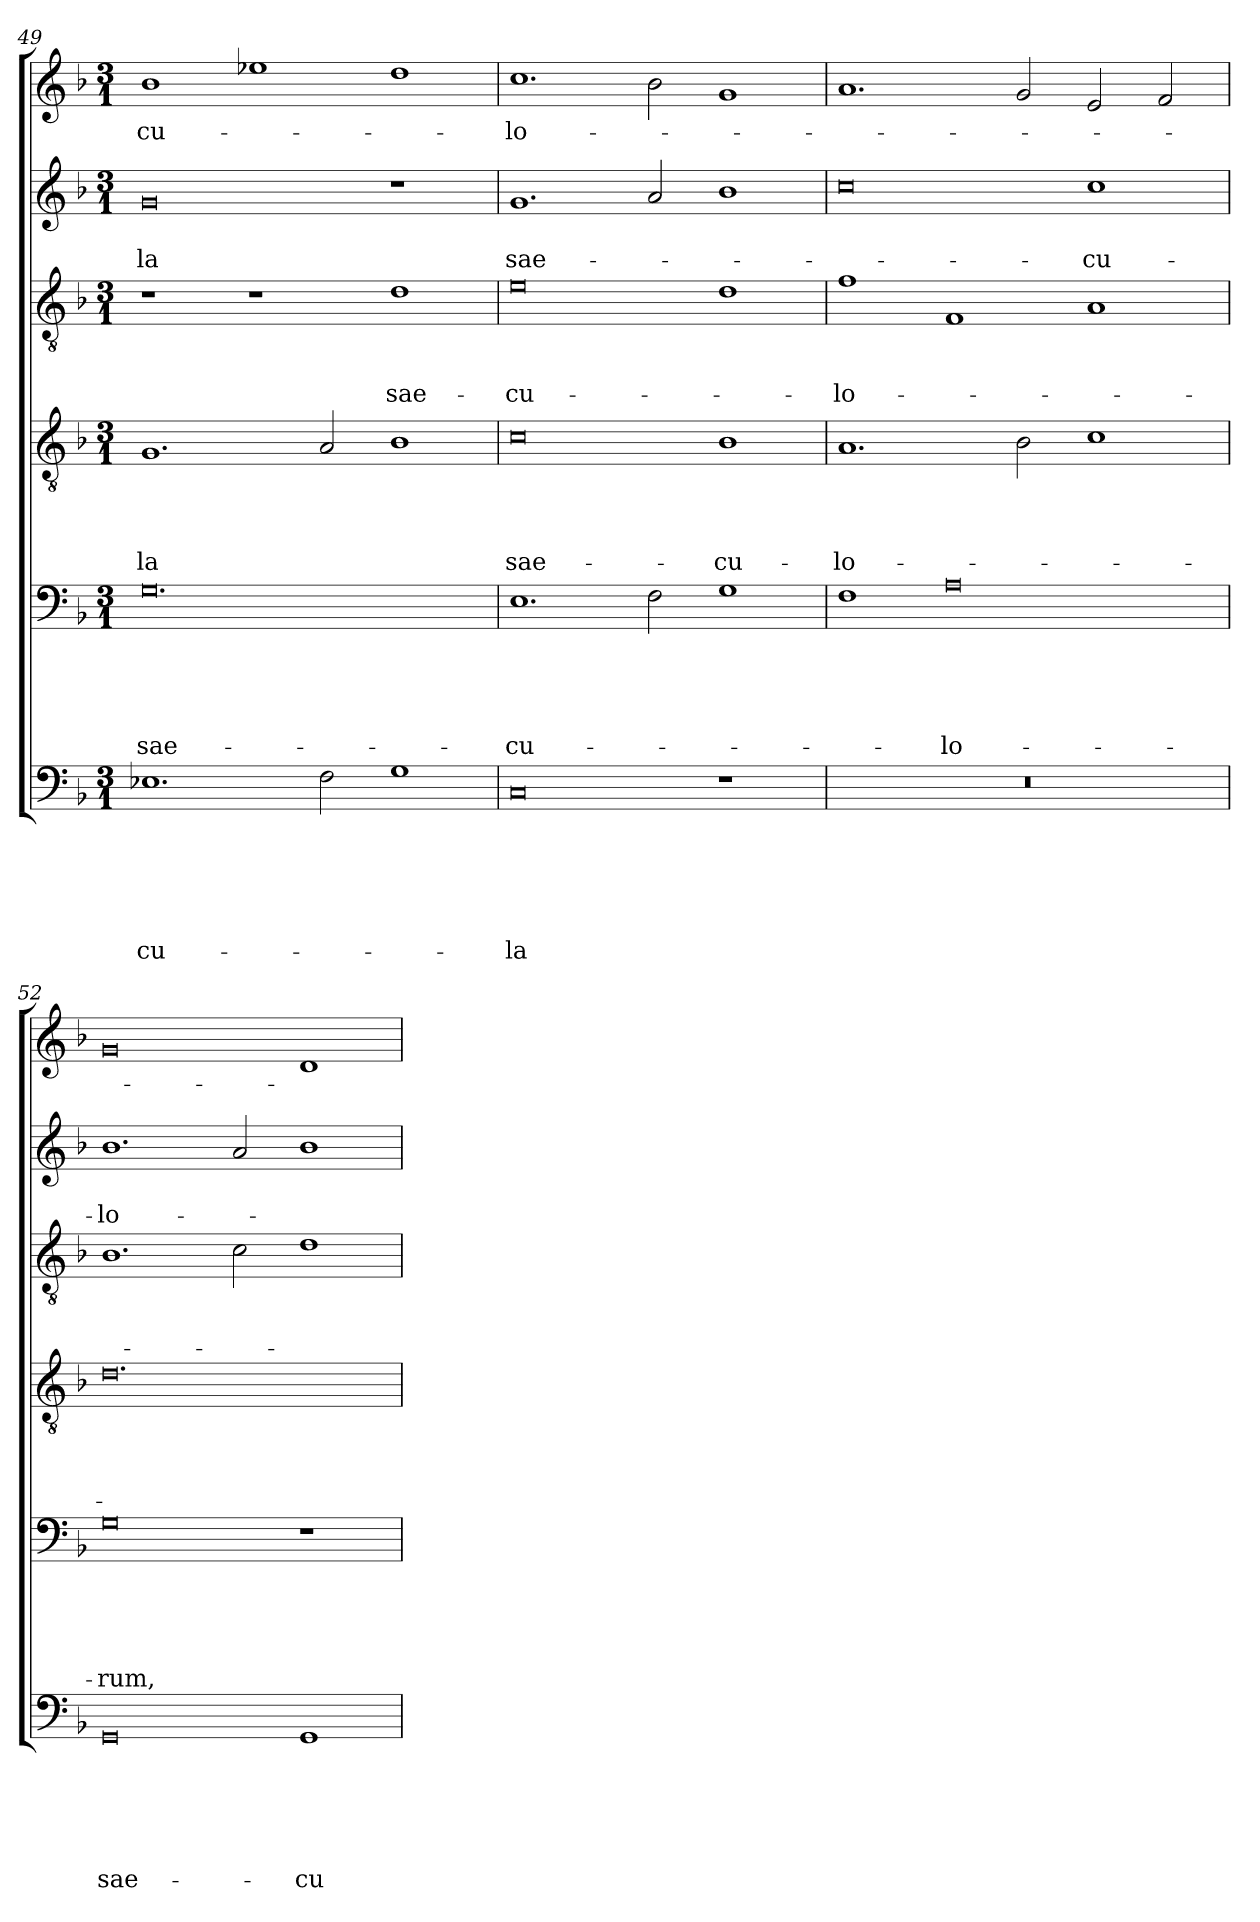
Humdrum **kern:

**kern	**text	**text	**text	**text	**text	**text	**kern	**text	**text	**text	**text	**text	**kern	**text	**text	**text	**text	**kern	**text	**text	**text	**kern	**text	**text	**kern	**text
*part6	*part6	*part6	*part6	*part6	*part6	*part6	*part5	*part5	*part5	*part5	*part5	*part5	*part4	*part4	*part4	*part4	*part4	*part3	*part3	*part3	*part3	*part2	*part2	*part2	*part1	*part1
*staff6	*staff6	*staff6	*staff6	*staff6	*staff6	*staff6	*staff5	*staff5	*staff5	*staff5	*staff5	*staff5	*staff4	*staff4	*staff4	*staff4	*staff4	*staff3	*staff3	*staff3	*staff3	*staff2	*staff2	*staff2	*staff1	*staff1
*clefF4	*	*	*	*	*	*	*clefF4	*	*	*	*	*	*clefGv2	*	*	*	*	*clefGv2	*	*	*	*clefG2	*	*	*clefG2	*
*k[b-]	*	*	*	*	*	*	*k[b-]	*	*	*	*	*	*k[b-]	*	*	*	*	*k[b-]	*	*	*	*k[b-]	*	*	*k[b-]	*
*F:	*	*	*	*	*	*	*F:	*	*	*	*	*	*F:	*	*	*	*	*F:	*	*	*	*F:	*	*	*F:	*
*M3/1	*	*	*	*	*	*	*M3/1	*	*	*	*	*	*M3/1	*	*	*	*	*M3/1	*	*	*	*M3/1	*	*	*M3/1	*
=49	=49	=49	=49	=49	=49	=49	=49	=49	=49	=49	=49	=49	=49	=49	=49	=49	=49	=49	=49	=49	=49	=49	=49	=49	=49	=49
!	!	!	!	!	!	!LO:LY:b	!	!	!	!	!	!LO:LY:b	!	!	!	!	!LO:LY:b	!	!	!	!	!	!	!LO:LY:b	!	!LO:LY:b
1.E-X	.	.	.	.	.	-cu-	0.G	.	.	.	.	sae-	1.G	.	.	.	-la	1r	.	.	.	0g	.	-la	1b-	-cu-
.	.	.	.	.	.	.	.	.	.	.	.	.	.	.	.	.	.	1r	.	.	.	.	.	.	1ee-X	.
2F\	.	.	.	.	.	.	.	.	.	.	.	.	2A/	.	.	.	.	.	.	.	.	.	.	.	.	.
!	!	!	!	!	!	!	!	!	!	!	!	!	!	!	!	!	!	!	!	!	!LO:LY:b	!	!	!	!	!
1G	.	.	.	.	.	.	.	.	.	.	.	.	1B-	.	.	.	.	1d	.	.	sae-	1r	.	.	1dd	.
=50	=50	=50	=50	=50	=50	=50	=50	=50	=50	=50	=50	=50	=50	=50	=50	=50	=50	=50	=50	=50	=50	=50	=50	=50	=50	=50
!	!	!	!	!	!	!LO:LY:b	!	!	!	!	!	!LO:LY:b	!	!	!	!	!LO:LY:b	!	!	!	!LO:LY:b	!	!	!LO:LY:b	!	!LO:LY:b
0C	.	.	.	.	.	-la	1.E	.	.	.	.	-cu-	0c	.	.	.	sae-	0e	.	.	-cu-	1.g	.	sae-	1.cc	-lo-
.	.	.	.	.	.	.	2F\	.	.	.	.	.	.	.	.	.	.	.	.	.	.	2a/	.	.	2b-\	.
!	!	!	!	!	!	!	!	!	!	!	!	!	!	!	!	!	!LO:LY:b	!	!	!	!	!	!	!	!	!
1r	.	.	.	.	.	.	1G	.	.	.	.	.	1B-	.	.	.	-cu-	1d	.	.	.	1b-	.	.	1g	.
!!LO:LB:g=z
=51	=51	=51	=51	=51	=51	=51	=51	=51	=51	=51	=51	=51	=51	=51	=51	=51	=51	=51	=51	=51	=51	=51	=51	=51	=51	=51
!	!	!	!	!	!	!	!	!	!	!	!	!	!	!	!	!	!LO:LY:b	!	!	!	!LO:LY:b	!	!	!	!	!
0.r	.	.	.	.	.	.	1F	.	.	.	.	.	1.A	.	.	.	-lo-	1f	.	.	-lo-	0cc	.	.	1.a	.
!	!	!	!	!	!	!	!	!	!	!	!	!LO:LY:b	!	!	!	!	!	!	!	!	!	!	!	!	!	!
.	.	.	.	.	.	.	0A	.	.	.	.	-lo-	.	.	.	.	.	1F	.	.	.	.	.	.	.	.
.	.	.	.	.	.	.	.	.	.	.	.	.	2B-\	.	.	.	.	.	.	.	.	.	.	.	2g/	.
!	!	!	!	!	!	!	!	!	!	!	!	!	!	!	!	!	!	!	!	!	!	!	!	!LO:LY:b	!	!
.	.	.	.	.	.	.	.	.	.	.	.	.	1c	.	.	.	.	1A	.	.	.	1cc	.	-cu-	2e/	.
.	.	.	.	.	.	.	.	.	.	.	.	.	.	.	.	.	.	.	.	.	.	.	.	.	2f/	.
=52	=52	=52	=52	=52	=52	=52	=52	=52	=52	=52	=52	=52	=52	=52	=52	=52	=52	=52	=52	=52	=52	=52	=52	=52	=52	=52
!	!	!	!	!	!	!LO:LY:b	!	!	!	!	!	!LO:LY:b	!	!	!	!	!	!	!	!	!	!	!	!LO:LY:b	!	!
0GG	.	.	.	.	.	sae-	0G	.	.	.	.	-rum,	0.d	.	.	.	.	1.B-	.	.	.	1.b-	.	-lo-	0g	.
.	.	.	.	.	.	.	.	.	.	.	.	.	.	.	.	.	.	2c\	.	.	.	2a/	.	.	.	.
!	!	!	!	!	!	!LO:LY:b	!	!	!	!	!	!	!	!	!	!	!	!	!	!	!	!	!	!	!	!
1GG	.	.	.	.	.	-cu-	1r	.	.	.	.	.	.	.	.	.	.	1d	.	.	.	1b-	.	.	1d	.
=	=	=	=	=	=	=	=	=	=	=	=	=	=	=	=	=	=	=	=	=	=	=	=	=	=	=
*-	*-	*-	*-	*-	*-	*-	*-	*-	*-	*-	*-	*-	*-	*-	*-	*-	*-	*-	*-	*-	*-	*-	*-	*-	*-	*-
